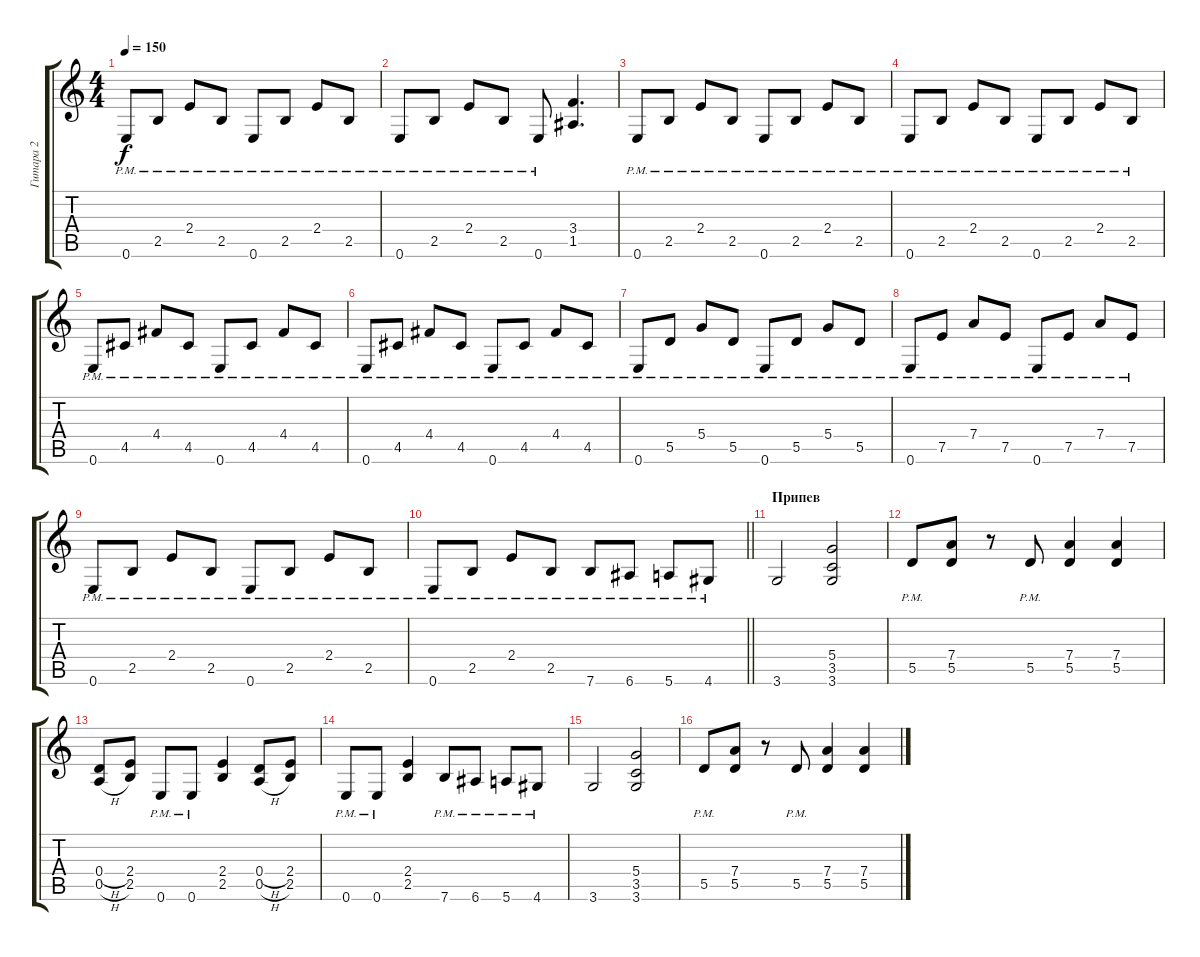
\track ("Гитара 2" "Гитара 2") {instrument distortionguitar}
\staff {score tabs}
\tuning (E4 B3 G3 D3 A2 E2) {hide}
\ts (4 4)
\tempo 150
\clef g2
\ks c
0.6{pm}.8{dy f} 2.5{pm}.8 2.4{pm}.8 2.5{pm}.8 0.6{pm}.8 2.5{pm}.8 2.4{pm}.8 2.5{pm}.8 |
0.6{pm}.8 2.5{pm}.8 2.4{pm}.8 2.5{pm}.8 0.6{pm}.8 (3.4 1.5).4{d} |
0.6{pm}.8 2.5{pm}.8 2.4{pm}.8 2.5{pm}.8 0.6{pm}.8 2.5{pm}.8 2.4{pm}.8 2.5{pm}.8 |
0.6{pm}.8 2.5{pm}.8 2.4{pm}.8 2.5{pm}.8 0.6{pm}.8 2.5{pm}.8 2.4{pm}.8 2.5{pm}.8 |
0.6{pm}.8 4.5{pm}.8 4.4{pm}.8 4.5{pm}.8 0.6{pm}.8 4.5{pm}.8 4.4{pm}.8 4.5{pm}.8 |
0.6{pm}.8 4.5{pm}.8 4.4{pm}.8 4.5{pm}.8 0.6{pm}.8 4.5{pm}.8 4.4{pm}.8 4.5{pm}.8 |
0.6{pm}.8 5.5{pm}.8 5.4{pm}.8 5.5{pm}.8 0.6{pm}.8 5.5{pm}.8 5.4{pm}.8 5.5{pm}.8 |
0.6{pm}.8 7.5{pm}.8 7.4{pm}.8 7.5{pm}.8 0.6{pm}.8 7.5{pm}.8 7.4{pm}.8 7.5{pm}.8 |
0.6{pm}.8 2.5{pm}.8 2.4{pm}.8 2.5{pm}.8 0.6{pm}.8 2.5{pm}.8 2.4{pm}.8 2.5{pm}.8 |
\barLineRight lightlight
0.6{pm}.8 2.5{pm}.8 2.4{pm}.8 2.5{pm}.8 7.6{pm}.8 6.6{pm}.8 5.6{pm}.8 4.6{pm}.8 |
\section ("" "Припев")
3.6.2 (5.4 3.5 3.6).2 |
5.5{pm}.8 (7.4 5.5).8 r.8 5.5{pm}.8 (7.4 5.5).4 (7.4 5.5).4 |
(0.4{h} 0.5{h}).8 (2.4 2.5).8 0.6{pm}.8 0.6{pm}.8 (2.4 2.5).4 (0.4{h} 0.5{h}).8 (2.4 2.5).8 |
0.6{pm}.8 0.6{pm}.8 (2.4 2.5).4 7.6{pm}.8 6.6{pm}.8 5.6{pm}.8 4.6{pm}.8 |
3.6.2 (5.4 3.5 3.6).2 |
5.5{pm}.8 (7.4 5.5).8 r.8 5.5{pm}.8 (7.4 5.5).4 (7.4 5.5).4
